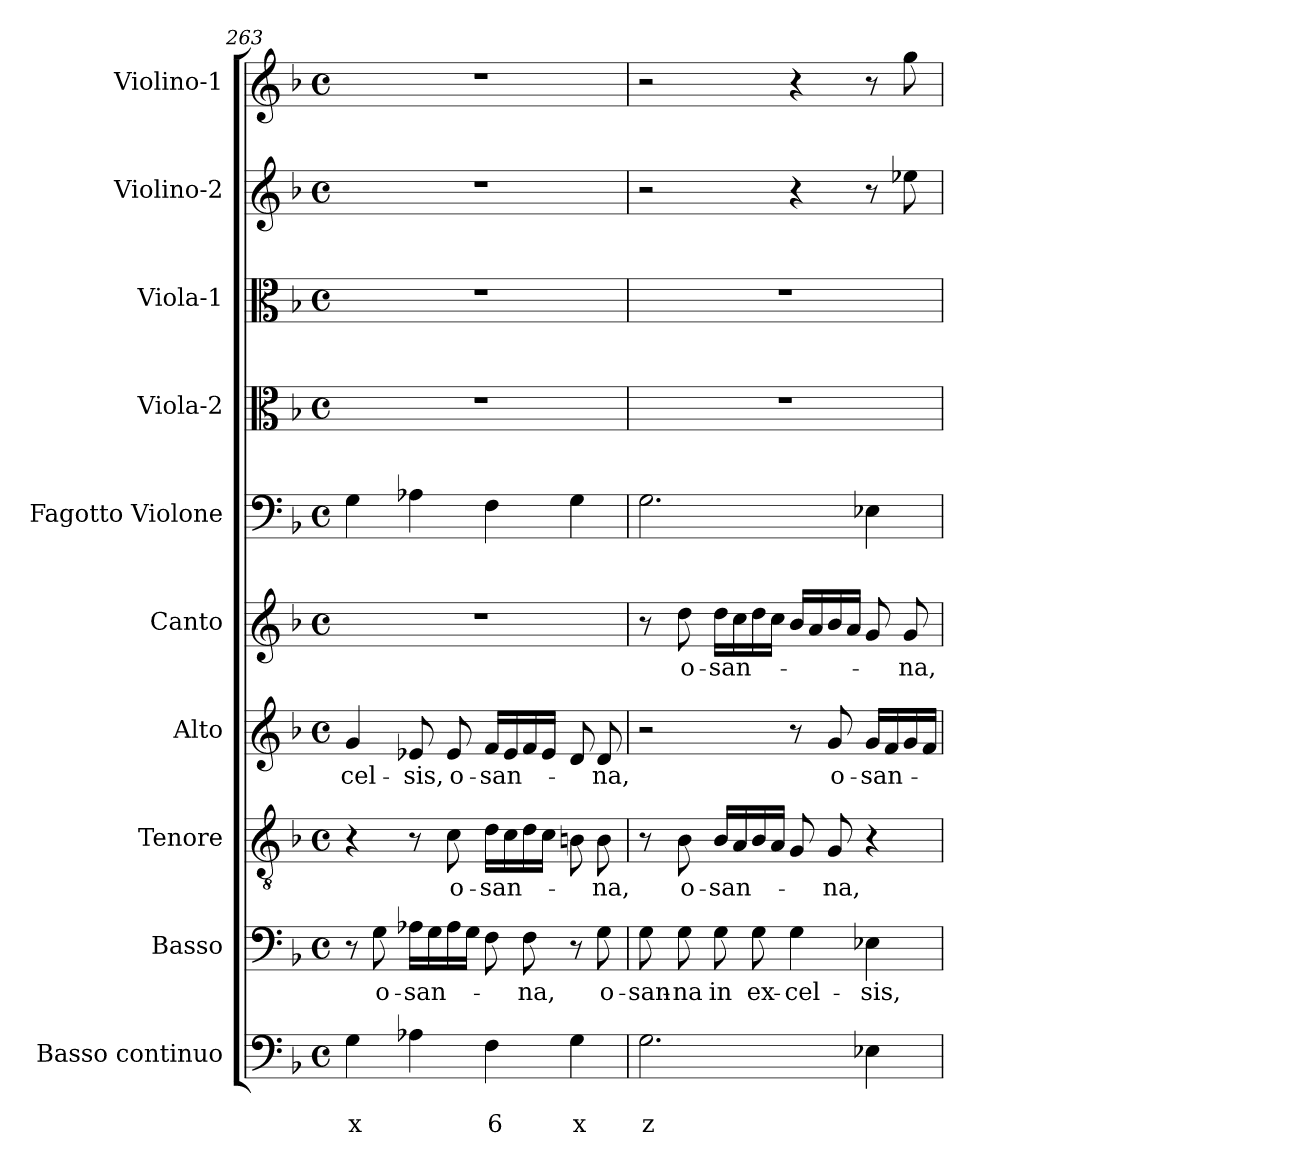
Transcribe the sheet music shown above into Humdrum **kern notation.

**kern	**text	**text	**kern	**text	**kern	**text	**kern	**text	**kern	**text	**kern	**kern	**kern	**kern	**kern
*part10	*part10	*part10	*part9	*part9	*part8	*part8	*part7	*part7	*part6	*part6	*part5	*part4	*part3	*part2	*part1
*staff10	*staff10	*staff10	*staff9	*staff9	*staff8	*staff8	*staff7	*staff7	*staff6	*staff6	*staff5	*staff4	*staff3	*staff2	*staff1
*I"Basso continuo	*	*	*I"Basso	*	*I"Tenore	*	*I"Alto	*	*I"Canto	*	*I"Fagotto Violone	*I"Viola-2	*I"Viola-1	*I"Violino-2	*I"Violino-1
*clefF4	*	*	*clefF4	*	*clefGv2	*	*clefG2	*	*clefG2	*	*clefF4	*clefC3	*clefC3	*clefG2	*clefG2
*k[b-]	*	*	*k[b-]	*	*k[b-]	*	*k[b-]	*	*k[b-]	*	*k[b-]	*k[b-]	*k[b-]	*k[b-]	*k[b-]
*F:	*	*	*F:	*	*F:	*	*F:	*	*F:	*	*F:	*F:	*F:	*F:	*F:
*M4/4	*	*	*M4/4	*	*M4/4	*	*M4/4	*	*M4/4	*	*M4/4	*M4/4	*M4/4	*M4/4	*M4/4
*met(c)	*	*	*met(c)	*	*met(c)	*	*met(c)	*	*met(c)	*	*met(c)	*met(c)	*met(c)	*met(c)	*met(c)
=263	=263	=263	=263	=263	=263	=263	=263	=263	=263	=263	=263	=263	=263	=263	=263
!	!	!LO:LY:b	!	!	!	!	!	!	!	!	!	!	!	!	!
!	!	!	!	!	!	!	!	!LO:LY:b	!	!	!	!	!	!	!
4G\	.	x	8r	.	4r	.	4g/	-cel-	1r	.	4G\	1r	1r	1r	1r
!	!	!	!	!LO:LY:b	!	!	!	!	!	!	!	!	!	!	!
.	.	.	8G\	o-	.	.	.	.	.	.	.	.	.	.	.
!	!	!	!	!LO:LY:b	!	!	!	!	!	!	!	!	!	!	!
!	!	!	!	!	!	!	!	!LO:LY:b	!	!	!	!	!	!	!
4A-X\	.	.	16A-X\LL	-san-	8r	.	8e-X/	-sis,	.	.	4A-X\	.	.	.	.
.	.	.	16G\	.	.	.	.	.	.	.	.	.	.	.	.
!	!	!	!	!	!	!LO:LY:b	!	!	!	!	!	!	!	!	!
!	!	!	!	!	!	!	!	!LO:LY:b	!	!	!	!	!	!	!
.	.	.	16A-\	.	8c\	o-	8e-/	o-	.	.	.	.	.	.	.
.	.	.	16G\JJ	.	.	.	.	.	.	.	.	.	.	.	.
!	!	!LO:LY:b	!	!	!	!	!	!	!	!	!	!	!	!	!
!	!	!	!	!	!	!LO:LY:b	!	!	!	!	!	!	!	!	!
!	!	!	!	!	!	!	!	!LO:LY:b	!	!	!	!	!	!	!
4F\	.	6	8F\	.	16d\LL	-san-	16f/LL	-san-	.	.	4F\	.	.	.	.
.	.	.	.	.	16c\	.	16e-/	.	.	.	.	.	.	.	.
!	!	!	!	!LO:LY:b	!	!	!	!	!	!	!	!	!	!	!
.	.	.	8F\	-na,	16d\	.	16f/	.	.	.	.	.	.	.	.
.	.	.	.	.	16c\JJ	.	16e-/JJ	.	.	.	.	.	.	.	.
!	!	!LO:LY:b	!	!	!	!	!	!	!	!	!	!	!	!	!
4G\	.	x	8r	.	8Bn\	.	8d/	.	.	.	4G\	.	.	.	.
!	!	!	!	!LO:LY:b	!	!	!	!	!	!	!	!	!	!	!
!	!	!	!	!	!	!LO:LY:b	!	!	!	!	!	!	!	!	!
!	!	!	!	!	!	!	!	!LO:LY:b	!	!	!	!	!	!	!
.	.	.	8G\	o-	8B\	-na,	8d/	-na,	.	.	.	.	.	.	.
=264	=264	=264	=264	=264	=264	=264	=264	=264	=264	=264	=264	=264	=264	=264	=264
!	!	!LO:LY:b	!	!	!	!	!	!	!	!	!	!	!	!	!
!	!	!	!	!LO:LY:b	!	!	!	!	!	!	!	!	!	!	!
2.G\	.	z	8G\	-san-	8r	.	2r	.	8r	.	2.G\	1r	1r	2r	2r
!	!	!	!	!LO:LY:b	!	!	!	!	!	!	!	!	!	!	!
!	!	!	!	!	!	!LO:LY:b	!	!	!	!	!	!	!	!	!
!	!	!	!	!	!	!	!	!	!	!LO:LY:b	!	!	!	!	!
.	.	.	8G\	-na	8B-\	o-	.	.	8dd\	o-	.	.	.	.	.
!	!	!	!	!LO:LY:b	!	!	!	!	!	!	!	!	!	!	!
!	!	!	!	!	!	!LO:LY:b	!	!	!	!	!	!	!	!	!
!	!	!	!	!	!	!	!	!	!	!LO:LY:b	!	!	!	!	!
.	.	.	8G\	in	16B-/LL	-san-	.	.	16dd\LL	-san-	.	.	.	.	.
.	.	.	.	.	16A/	.	.	.	16cc\	.	.	.	.	.	.
!	!	!	!	!LO:LY:b	!	!	!	!	!	!	!	!	!	!	!
.	.	.	8G\	ex-	16B-/	.	.	.	16dd\	.	.	.	.	.	.
.	.	.	.	.	16A/JJ	.	.	.	16cc\JJ	.	.	.	.	.	.
!	!	!	!	!LO:LY:b	!	!	!	!	!	!	!	!	!	!	!
.	.	.	4G\	-cel-	8G/	.	8r	.	16b-/LL	.	.	.	.	4r	4r
.	.	.	.	.	.	.	.	.	16a/	.	.	.	.	.	.
!	!	!	!	!	!	!LO:LY:b	!	!	!	!	!	!	!	!	!
!	!	!	!	!	!	!	!	!LO:LY:b	!	!	!	!	!	!	!
.	.	.	.	.	8G/	-na,	8g/	o-	16b-/	.	.	.	.	.	.
.	.	.	.	.	.	.	.	.	16a/JJ	.	.	.	.	.	.
!	!	!	!	!LO:LY:b	!	!	!	!	!	!	!	!	!	!	!
!	!	!	!	!	!	!	!	!LO:LY:b	!	!	!	!	!	!	!
4E-X\	.	.	4E-X\	-sis,	4r	.	16g/LL	-san-	8g/	.	4E-X\	.	.	8r	8r
.	.	.	.	.	.	.	16f/	.	.	.	.	.	.	.	.
!	!	!	!	!	!	!	!	!	!	!LO:LY:b	!	!	!	!	!
.	.	.	.	.	.	.	16g/	.	8g/	-na,	.	.	.	8ee-X\	8gg\
.	.	.	.	.	.	.	16f/JJ	.	.	.	.	.	.	.	.
=	=	=	=	=	=	=	=	=	=	=	=	=	=	=	=
*-	*-	*-	*-	*-	*-	*-	*-	*-	*-	*-	*-	*-	*-	*-	*-
